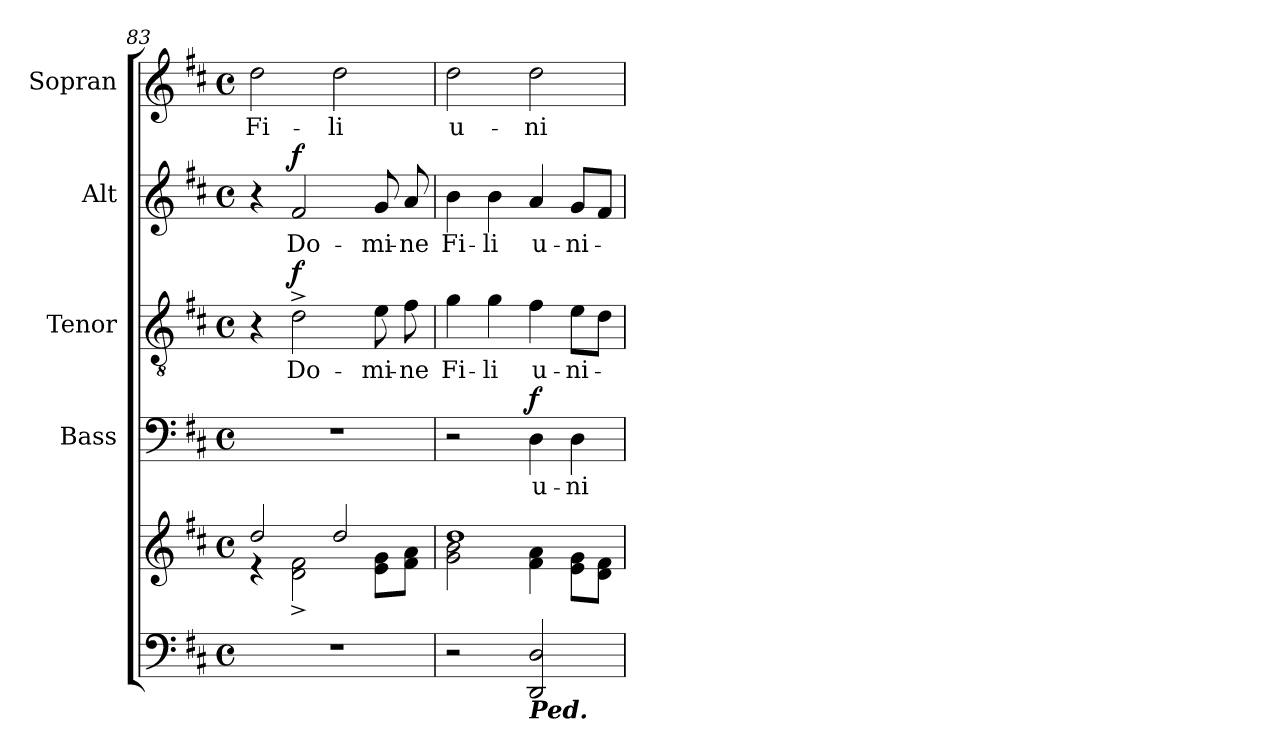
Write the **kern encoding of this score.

**kern	**kern	**kern	**text	**dynam	**kern	**text	**dynam	**kern	**text	**dynam	**kern	**text
*part5	*part5	*part4	*part4	*part4	*part3	*part3	*part3	*part2	*part2	*part2	*part1	*part1
*staff6	*staff5	*staff4	*staff4	*staff4	*staff3	*staff3	*staff3	*staff2	*staff2	*staff2	*staff1	*staff1
*	*	*I"Bass	*	*	*I"Tenor	*	*	*I"Alt	*	*	*I"Sopran	*
*	*	*I'B.	*	*	*I'T.	*	*	*I'A.	*	*	*I'S.	*
*clefF4	*clefG2	*clefF4	*	*	*clefGv2	*	*	*clefG2	*	*	*clefG2	*
*k[f#c#]	*k[f#c#]	*k[f#c#]	*	*	*k[f#c#]	*	*	*k[f#c#]	*	*	*k[f#c#]	*
*D:	*D:	*D:	*	*	*D:	*	*	*D:	*	*	*D:	*
*M4/4	*M4/4	*M4/4	*	*	*M4/4	*	*	*M4/4	*	*	*M4/4	*
*met(c)	*met(c)	*met(c)	*	*	*met(c)	*	*	*met(c)	*	*	*met(c)	*
=83	=83	=83	=83	=83	=83	=83	=83	=83	=83	=83	=83	=83
*	*^	*	*	*	*	*	*	*	*	*	*	*
!	!	!	!	!	!	!	!	!	!	!	!	!	!LO:LY:b
1r	2dd/	4re	1r	.	.	4r	.	.	4r	.	.	2dd\	Fi-
!	!	!	!	!	!	!	!LO:LY:b	!LO:DY:a	!	!LO:LY:b	!LO:DY:a	!	!
.	.	2d\^< 2f#\^<	.	.	.	2d^>\	Do-	f	2f#/	Do-	f	.	.
!	!	!	!	!	!	!	!	!	!	!	!	!	!LO:LY:b
.	2dd/	.	.	.	.	.	.	.	.	.	.	2dd\	-li
!	!	!	!	!	!	!	!LO:LY:b	!	!	!LO:LY:b	!	!	!
.	.	8e\ 8g\L	.	.	.	8e\	-mi-	.	8g/	-mi-	.	.	.
!	!	!	!	!	!	!	!LO:LY:b	!	!	!LO:LY:b	!	!	!
.	.	8f#\ 8a\J	.	.	.	8f#\	-ne	.	8a/	-ne	.	.	.
=84	=84	=84	=84	=84	=84	=84	=84	=84	=84	=84	=84	=84	=84
!	!	!	!	!	!	!	!LO:LY:b	!	!	!LO:LY:b	!	!	!LO:LY:b
2r	1dd	2g\ 2b\	2r	.	.	4g\	Fi-	.	4b\	Fi-	.	2dd\	u-
!	!	!	!	!	!	!	!LO:LY:b	!	!	!LO:LY:b	!	!	!
.	.	.	.	.	.	4g\	-li	.	4b\	-li	.	.	.
!LO:TX:b:Bi:t=Ped.	!	!	!	!	!	!	!	!	!	!	!	!	!
!	!	!	!	!LO:LY:b	!LO:DY:a	!	!LO:LY:b	!	!	!LO:LY:b	!	!	!LO:LY:b
2DD/ 2D/	.	4f#\ 4a\	4D\	u-	f	4f#\	u-	.	4a/	u-	.	2dd\	-ni-
!	!	!	!	!LO:LY:b	!	!	!LO:LY:b	!	!	!LO:LY:b	!	!	!
.	.	8e\ 8g\L	4D\	-ni-	.	8e\L	-ni-	.	8g/L	-ni-	.	.	.
.	.	8d\ 8f#\J	.	.	.	8d\J	.	.	8f#/J	.	.	.	.
*	*v	*v	*	*	*	*	*	*	*	*	*	*	*
=	=	=	=	=	=	=	=	=	=	=	=	=
*-	*-	*-	*-	*-	*-	*-	*-	*-	*-	*-	*-	*-
